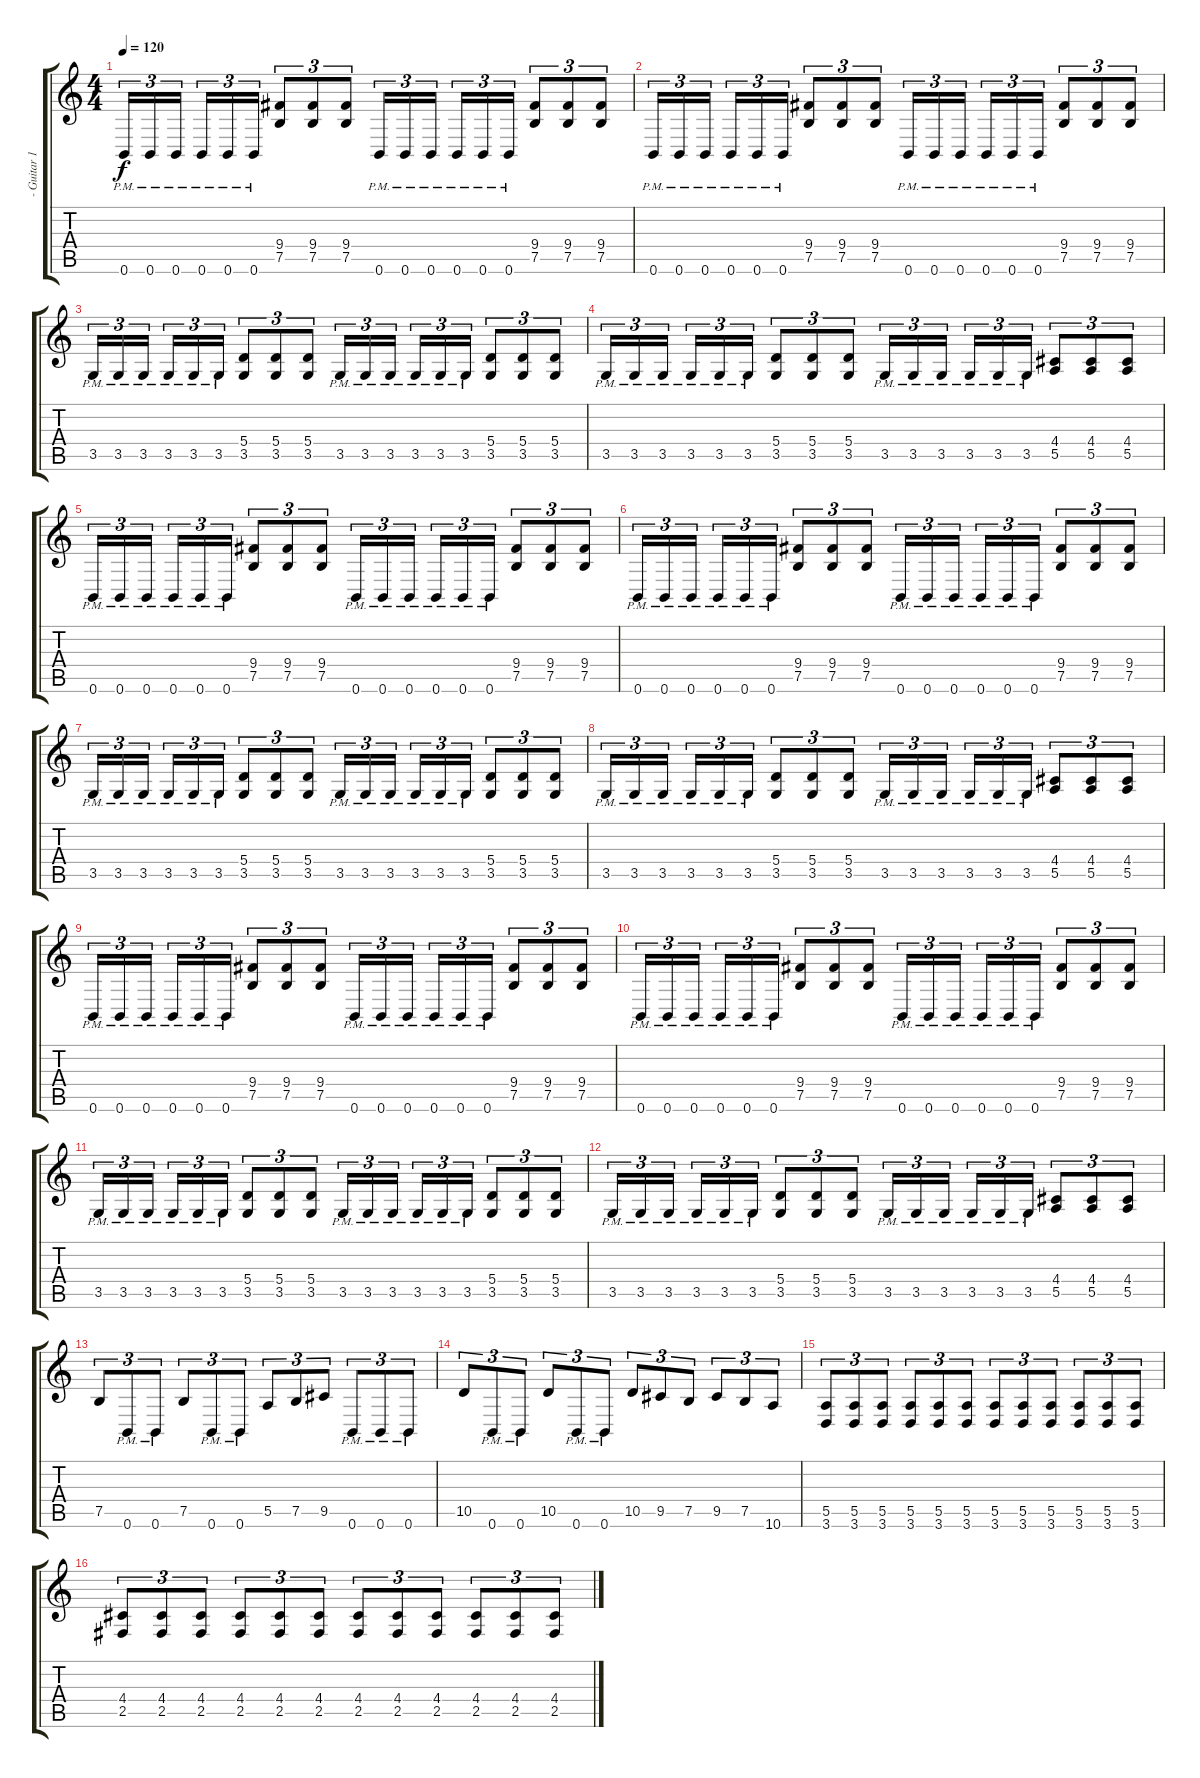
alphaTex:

\track ("- Guitar 1 -" "- Guitar 1") {instrument distortionguitar}
\staff {score tabs}
\tuning (B3 Gb3 D3 A2 E2 B1) {hide}
\ts (4 4)
\tempo 120
\clef g2
\ks c
0.6{pm}.16{tu (3 2) dy f} 0.6{pm}.16{tu (3 2)} 0.6{pm}.16{tu (3 2)} 0.6{pm}.16{tu (3 2)} 0.6{pm}.16{tu (3 2)} 0.6{pm}.16{tu (3 2)} (9.4 7.5).8{tu (3 2)} (9.4 7.5).8{tu (3 2)} (9.4 7.5).8{tu (3 2)} 0.6{pm}.16{tu (3 2)} 0.6{pm}.16{tu (3 2)} 0.6{pm}.16{tu (3 2)} 0.6{pm}.16{tu (3 2)} 0.6{pm}.16{tu (3 2)} 0.6{pm}.16{tu (3 2)} (9.4 7.5).8{tu (3 2)} (9.4 7.5).8{tu (3 2)} (9.4 7.5).8{tu (3 2)} |
0.6{pm}.16{tu (3 2)} 0.6{pm}.16{tu (3 2)} 0.6{pm}.16{tu (3 2)} 0.6{pm}.16{tu (3 2)} 0.6{pm}.16{tu (3 2)} 0.6{pm}.16{tu (3 2)} (9.4 7.5).8{tu (3 2)} (9.4 7.5).8{tu (3 2)} (9.4 7.5).8{tu (3 2)} 0.6{pm}.16{tu (3 2)} 0.6{pm}.16{tu (3 2)} 0.6{pm}.16{tu (3 2)} 0.6{pm}.16{tu (3 2)} 0.6{pm}.16{tu (3 2)} 0.6{pm}.16{tu (3 2)} (9.4 7.5).8{tu (3 2)} (9.4 7.5).8{tu (3 2)} (9.4 7.5).8{tu (3 2)} |
3.5{pm}.16{tu (3 2)} 3.5{pm}.16{tu (3 2)} 3.5{pm}.16{tu (3 2)} 3.5{pm}.16{tu (3 2)} 3.5{pm}.16{tu (3 2)} 3.5{pm}.16{tu (3 2)} (5.4 3.5).8{tu (3 2)} (5.4 3.5).8{tu (3 2)} (5.4 3.5).8{tu (3 2)} 3.5{pm}.16{tu (3 2)} 3.5{pm}.16{tu (3 2)} 3.5{pm}.16{tu (3 2)} 3.5{pm}.16{tu (3 2)} 3.5{pm}.16{tu (3 2)} 3.5{pm}.16{tu (3 2)} (5.4 3.5).8{tu (3 2)} (5.4 3.5).8{tu (3 2)} (5.4 3.5).8{tu (3 2)} |
3.5{pm}.16{tu (3 2)} 3.5{pm}.16{tu (3 2)} 3.5{pm}.16{tu (3 2)} 3.5{pm}.16{tu (3 2)} 3.5{pm}.16{tu (3 2)} 3.5{pm}.16{tu (3 2)} (5.4 3.5).8{tu (3 2)} (5.4 3.5).8{tu (3 2)} (5.4 3.5).8{tu (3 2)} 3.5{pm}.16{tu (3 2)} 3.5{pm}.16{tu (3 2)} 3.5{pm}.16{tu (3 2)} 3.5{pm}.16{tu (3 2)} 3.5{pm}.16{tu (3 2)} 3.5{pm}.16{tu (3 2)} (4.4 5.5).8{tu (3 2)} (4.4 5.5).8{tu (3 2)} (4.4 5.5).8{tu (3 2)} |
0.6{pm}.16{tu (3 2)} 0.6{pm}.16{tu (3 2)} 0.6{pm}.16{tu (3 2)} 0.6{pm}.16{tu (3 2)} 0.6{pm}.16{tu (3 2)} 0.6{pm}.16{tu (3 2)} (9.4 7.5).8{tu (3 2)} (9.4 7.5).8{tu (3 2)} (9.4 7.5).8{tu (3 2)} 0.6{pm}.16{tu (3 2)} 0.6{pm}.16{tu (3 2)} 0.6{pm}.16{tu (3 2)} 0.6{pm}.16{tu (3 2)} 0.6{pm}.16{tu (3 2)} 0.6{pm}.16{tu (3 2)} (9.4 7.5).8{tu (3 2)} (9.4 7.5).8{tu (3 2)} (9.4 7.5).8{tu (3 2)} |
0.6{pm}.16{tu (3 2)} 0.6{pm}.16{tu (3 2)} 0.6{pm}.16{tu (3 2)} 0.6{pm}.16{tu (3 2)} 0.6{pm}.16{tu (3 2)} 0.6{pm}.16{tu (3 2)} (9.4 7.5).8{tu (3 2)} (9.4 7.5).8{tu (3 2)} (9.4 7.5).8{tu (3 2)} 0.6{pm}.16{tu (3 2)} 0.6{pm}.16{tu (3 2)} 0.6{pm}.16{tu (3 2)} 0.6{pm}.16{tu (3 2)} 0.6{pm}.16{tu (3 2)} 0.6{pm}.16{tu (3 2)} (9.4 7.5).8{tu (3 2)} (9.4 7.5).8{tu (3 2)} (9.4 7.5).8{tu (3 2)} |
3.5{pm}.16{tu (3 2)} 3.5{pm}.16{tu (3 2)} 3.5{pm}.16{tu (3 2)} 3.5{pm}.16{tu (3 2)} 3.5{pm}.16{tu (3 2)} 3.5{pm}.16{tu (3 2)} (5.4 3.5).8{tu (3 2)} (5.4 3.5).8{tu (3 2)} (5.4 3.5).8{tu (3 2)} 3.5{pm}.16{tu (3 2)} 3.5{pm}.16{tu (3 2)} 3.5{pm}.16{tu (3 2)} 3.5{pm}.16{tu (3 2)} 3.5{pm}.16{tu (3 2)} 3.5{pm}.16{tu (3 2)} (5.4 3.5).8{tu (3 2)} (5.4 3.5).8{tu (3 2)} (5.4 3.5).8{tu (3 2)} |
3.5{pm}.16{tu (3 2)} 3.5{pm}.16{tu (3 2)} 3.5{pm}.16{tu (3 2)} 3.5{pm}.16{tu (3 2)} 3.5{pm}.16{tu (3 2)} 3.5{pm}.16{tu (3 2)} (5.4 3.5).8{tu (3 2)} (5.4 3.5).8{tu (3 2)} (5.4 3.5).8{tu (3 2)} 3.5{pm}.16{tu (3 2)} 3.5{pm}.16{tu (3 2)} 3.5{pm}.16{tu (3 2)} 3.5{pm}.16{tu (3 2)} 3.5{pm}.16{tu (3 2)} 3.5{pm}.16{tu (3 2)} (4.4 5.5).8{tu (3 2)} (4.4 5.5).8{tu (3 2)} (4.4 5.5).8{tu (3 2)} |
0.6{pm}.16{tu (3 2)} 0.6{pm}.16{tu (3 2)} 0.6{pm}.16{tu (3 2)} 0.6{pm}.16{tu (3 2)} 0.6{pm}.16{tu (3 2)} 0.6{pm}.16{tu (3 2)} (9.4 7.5).8{tu (3 2)} (9.4 7.5).8{tu (3 2)} (9.4 7.5).8{tu (3 2)} 0.6{pm}.16{tu (3 2)} 0.6{pm}.16{tu (3 2)} 0.6{pm}.16{tu (3 2)} 0.6{pm}.16{tu (3 2)} 0.6{pm}.16{tu (3 2)} 0.6{pm}.16{tu (3 2)} (9.4 7.5).8{tu (3 2)} (9.4 7.5).8{tu (3 2)} (9.4 7.5).8{tu (3 2)} |
0.6{pm}.16{tu (3 2)} 0.6{pm}.16{tu (3 2)} 0.6{pm}.16{tu (3 2)} 0.6{pm}.16{tu (3 2)} 0.6{pm}.16{tu (3 2)} 0.6{pm}.16{tu (3 2)} (9.4 7.5).8{tu (3 2)} (9.4 7.5).8{tu (3 2)} (9.4 7.5).8{tu (3 2)} 0.6{pm}.16{tu (3 2)} 0.6{pm}.16{tu (3 2)} 0.6{pm}.16{tu (3 2)} 0.6{pm}.16{tu (3 2)} 0.6{pm}.16{tu (3 2)} 0.6{pm}.16{tu (3 2)} (9.4 7.5).8{tu (3 2)} (9.4 7.5).8{tu (3 2)} (9.4 7.5).8{tu (3 2)} |
3.5{pm}.16{tu (3 2)} 3.5{pm}.16{tu (3 2)} 3.5{pm}.16{tu (3 2)} 3.5{pm}.16{tu (3 2)} 3.5{pm}.16{tu (3 2)} 3.5{pm}.16{tu (3 2)} (5.4 3.5).8{tu (3 2)} (5.4 3.5).8{tu (3 2)} (5.4 3.5).8{tu (3 2)} 3.5{pm}.16{tu (3 2)} 3.5{pm}.16{tu (3 2)} 3.5{pm}.16{tu (3 2)} 3.5{pm}.16{tu (3 2)} 3.5{pm}.16{tu (3 2)} 3.5{pm}.16{tu (3 2)} (5.4 3.5).8{tu (3 2)} (5.4 3.5).8{tu (3 2)} (5.4 3.5).8{tu (3 2)} |
3.5{pm}.16{tu (3 2)} 3.5{pm}.16{tu (3 2)} 3.5{pm}.16{tu (3 2)} 3.5{pm}.16{tu (3 2)} 3.5{pm}.16{tu (3 2)} 3.5{pm}.16{tu (3 2)} (5.4 3.5).8{tu (3 2)} (5.4 3.5).8{tu (3 2)} (5.4 3.5).8{tu (3 2)} 3.5{pm}.16{tu (3 2)} 3.5{pm}.16{tu (3 2)} 3.5{pm}.16{tu (3 2)} 3.5{pm}.16{tu (3 2)} 3.5{pm}.16{tu (3 2)} 3.5{pm}.16{tu (3 2)} (4.4 5.5).8{tu (3 2)} (4.4 5.5).8{tu (3 2)} (4.4 5.5).8{tu (3 2)} |
7.5.8{tu (3 2)} 0.6{pm}.8{tu (3 2)} 0.6{pm}.8{tu (3 2)} 7.5.8{tu (3 2)} 0.6{pm}.8{tu (3 2)} 0.6{pm}.8{tu (3 2)} 5.5.8{tu (3 2)} 7.5.8{tu (3 2)} 9.5.8{tu (3 2)} 0.6{pm}.8{tu (3 2)} 0.6{pm}.8{tu (3 2)} 0.6{pm}.8{tu (3 2)} |
10.5.8{tu (3 2)} 0.6{pm}.8{tu (3 2)} 0.6{pm}.8{tu (3 2)} 10.5.8{tu (3 2)} 0.6{pm}.8{tu (3 2)} 0.6{pm}.8{tu (3 2)} 10.5.8{tu (3 2)} 9.5.8{tu (3 2)} 7.5.8{tu (3 2)} 9.5.8{tu (3 2)} 7.5.8{tu (3 2)} 10.6.8{tu (3 2)} |
(5.5 3.6).8{tu (3 2)} (5.5 3.6).8{tu (3 2)} (5.5 3.6).8{tu (3 2)} (5.5 3.6).8{tu (3 2)} (5.5 3.6).8{tu (3 2)} (5.5 3.6).8{tu (3 2)} (5.5 3.6).8{tu (3 2)} (5.5 3.6).8{tu (3 2)} (5.5 3.6).8{tu (3 2)} (5.5 3.6).8{tu (3 2)} (5.5 3.6).8{tu (3 2)} (5.5 3.6).8{tu (3 2)} |
(4.4 2.5).8{tu (3 2)} (4.4 2.5).8{tu (3 2)} (4.4 2.5).8{tu (3 2)} (4.4 2.5).8{tu (3 2)} (4.4 2.5).8{tu (3 2)} (4.4 2.5).8{tu (3 2)} (4.4 2.5).8{tu (3 2)} (4.4 2.5).8{tu (3 2)} (4.4 2.5).8{tu (3 2)} (4.4 2.5).8{tu (3 2)} (4.4 2.5).8{tu (3 2)} (4.4 2.5).8{tu (3 2)}
